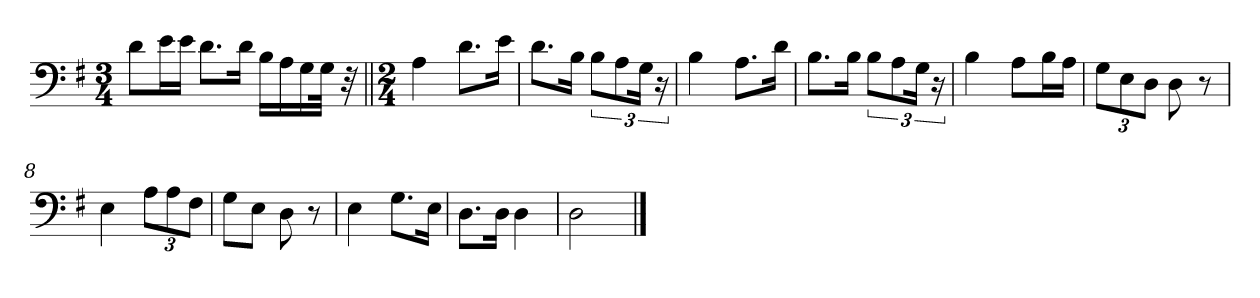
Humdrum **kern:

**kern
*part1
*staff1
*clefF4
*k[f#]
*M3/4
=1
8d\L
16e\L
16e\JJ
8.d\L
16d\Jk
16B\LL
16A\
16G\
32G\JJk
32r
=2||
*M2/4
4A\
8.d\L
16e\Jk
=3
8.d\L
16B\Jk
12B\L
12A\
24G\Jk
24r
=4
4B\
8.A\L
16d\Jk
=5
8.B\L
16B\Jk
12B\L
12A\
24G\Jk
24r
=6
4B\
8A\L
16B\L
16A\JJ
=7
12G\L
12E\
12D\J
8D\
8r
=8
4E\
12A\L
12A\
12F#\J
=9
8G\L
8E\J
8D\
8r
=10
4E\
8.G\L
16E\Jk
=11
8.D\L
16D\Jk
4D\
=12
2D\
==
*-
